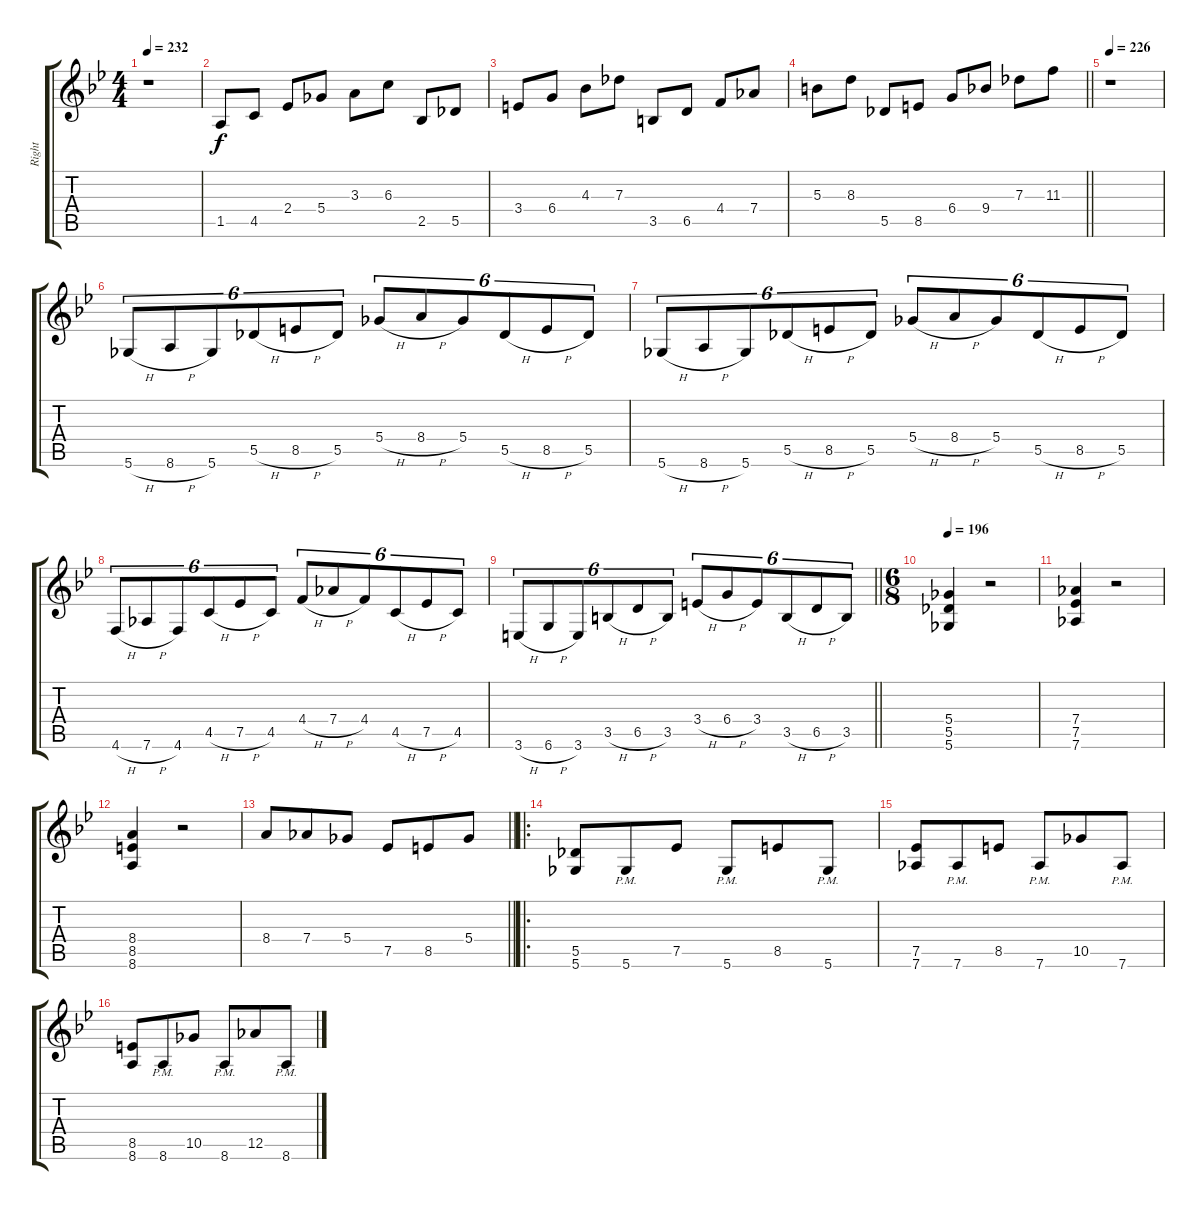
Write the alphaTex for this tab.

\track ("Right" "Right") {instrument overdrivenguitar}
\staff {score tabs}
\tuning (Eb4 Bb3 Gb3 Db3 Ab2 Db2) {hide}
\ts (4 4)
\tempo 232
\clef g2
\ks bb
r.1{dy f instrument overdrivenguitar} |
1.5.8 4.5.8 2.4.8 5.4.8 3.3.8 6.3.8 2.5.8 5.5.8 |
3.4.8 6.4.8 4.3.8 7.3.8 3.5.8 6.5.8 4.4.8 7.4.8 |
\barLineRight lightlight
5.3.8 8.3.8 5.5.8 8.5.8 6.4.8 9.4.8 7.3.8 11.3.8 |
\tempo 226
r.1 |
5.6{h}.8{tu (6 4)} 8.6{h}.8{tu (6 4)} 5.6.8{tu (6 4)} 5.5{h}.8{tu (6 4)} 8.5{h}.8{tu (6 4)} 5.5.8{tu (6 4)} 5.4{h}.8{tu (6 4)} 8.4{h}.8{tu (6 4)} 5.4.8{tu (6 4)} 5.5{h}.8{tu (6 4)} 8.5{h}.8{tu (6 4)} 5.5.8{tu (6 4)} |
5.6{h}.8{tu (6 4)} 8.6{h}.8{tu (6 4)} 5.6.8{tu (6 4)} 5.5{h}.8{tu (6 4)} 8.5{h}.8{tu (6 4)} 5.5.8{tu (6 4)} 5.4{h}.8{tu (6 4)} 8.4{h}.8{tu (6 4)} 5.4.8{tu (6 4)} 5.5{h}.8{tu (6 4)} 8.5{h}.8{tu (6 4)} 5.5.8{tu (6 4)} |
4.6{h}.8{tu (6 4)} 7.6{h}.8{tu (6 4)} 4.6.8{tu (6 4)} 4.5{h}.8{tu (6 4)} 7.5{h}.8{tu (6 4)} 4.5.8{tu (6 4)} 4.4{h}.8{tu (6 4)} 7.4{h}.8{tu (6 4)} 4.4.8{tu (6 4)} 4.5{h}.8{tu (6 4)} 7.5{h}.8{tu (6 4)} 4.5.8{tu (6 4)} |
\barLineRight lightlight
3.6{h}.8{tu (6 4)} 6.6{h}.8{tu (6 4)} 3.6.8{tu (6 4)} 3.5{h}.8{tu (6 4)} 6.5{h}.8{tu (6 4)} 3.5.8{tu (6 4)} 3.4{h}.8{tu (6 4)} 6.4{h}.8{tu (6 4)} 3.4.8{tu (6 4)} 3.5{h}.8{tu (6 4)} 6.5{h}.8{tu (6 4)} 3.5.8{tu (6 4)} |
\ts (6 8)
\tempo 196
(5.4 5.5 5.6).4 r.2 |
(7.4 7.5 7.6).4 r.2 |
(8.4 8.5 8.6).4 r.2 |
\barLineRight lightlight
8.4.8 7.4.8 5.4.8 7.5.8 8.5.8 5.4.8 |
\ro
(5.5 5.6).8 5.6{pm}.8 7.5.8 5.6{pm}.8 8.5.8 5.6{pm}.8 |
(7.5 7.6).8 7.6{pm}.8 8.5.8 7.6{pm}.8 10.5.8 7.6{pm}.8 |
(8.5 8.6).8 8.6{pm}.8 10.5.8 8.6{pm}.8 12.5.8 8.6{pm}.8
